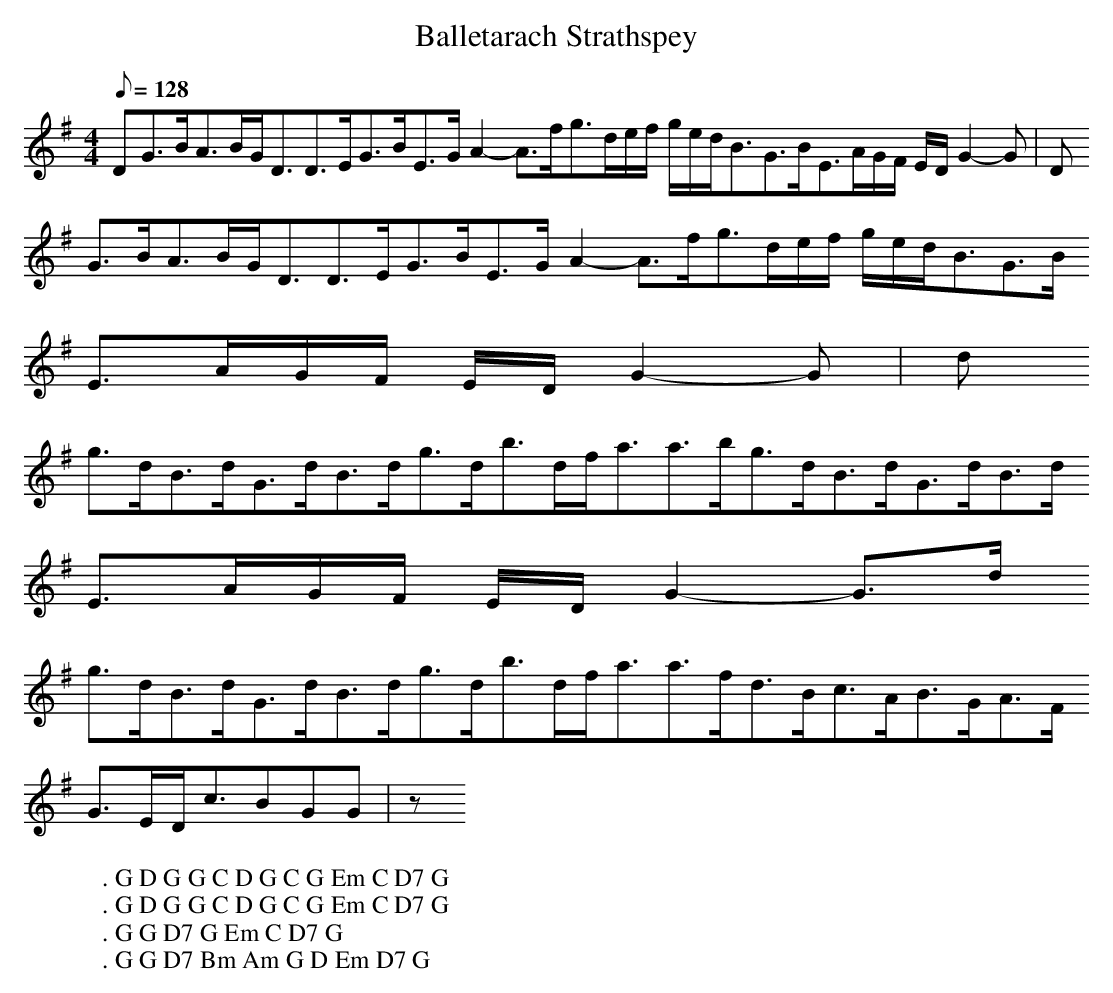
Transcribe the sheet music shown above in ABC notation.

X:1
T:Balletarach Strathspey
M:4/4
L:1/8
Q:128
K:G
DG3/2B/A3/2B/G/D3/2D3/2E/G3/2B/E3/2G/A2-A3/2f/g3/2d/e/f/ g/e/d/B3/2G3/2B/E3/2A/G/F/ E/D/G2-G|D
W:. G D G G C D G C G Em C D7 G
G3/2B/A3/2B/G/D3/2D3/2E/G3/2B/E3/2G/A2-A3/2f/g3/2d/e/f/ g/e/d/B3/2G3/2B/
E3/2A/G/F/ E/D/G2-G|d
W:. G D G G C D G C G Em C D7 G
g3/2d/B3/2d/G3/2d/B3/2d/g3/2d/b3/2d/f/a3/2a3/2b/g3/2d/B3/2d/G3/2d/B3/2d/
E3/2A/G/F/ E/D/G2-G3/2d/
W:. G G D7 G Em C D7 G
g3/2d/B3/2d/G3/2d/B3/2d/g3/2d/b3/2d/f/a3/2a3/2f/d3/2B/c3/2A/B3/2G/A3/2F/
G3/2E/D/c3/2BGG|z
W:. G G D7 Bm Am G D Em D7 G
